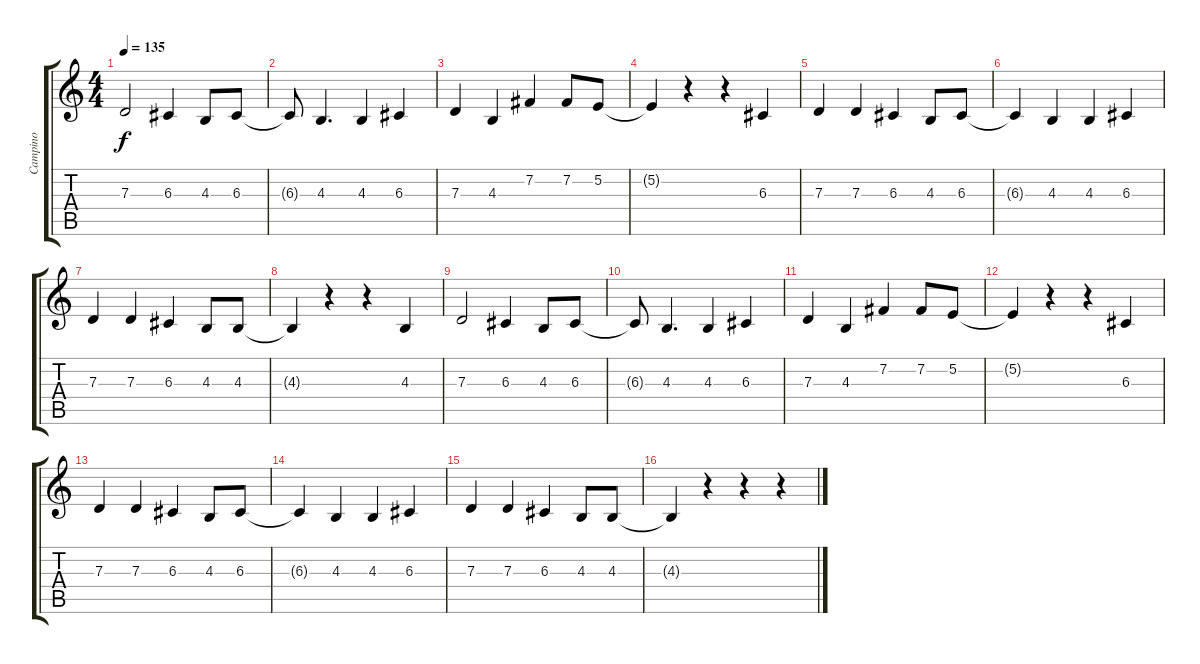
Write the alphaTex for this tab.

\track ("Campino" "Campino") {instrument lead1square}
\staff {score tabs}
\tuning (E4 B3 G3 D3 A2 E2) {hide}
\ts (4 4)
\tempo 135
\clef g2
\ks c
7.3.2{dy f} 6.3.4 4.3.8 6.3.8 |
6.3{t}.8 4.3.4{d} 4.3.4 6.3.4 |
7.3.4 4.3.4 7.2.4 7.2.8 5.2.8 |
5.2{t}.4 r.4 r.4 6.3.4 |
7.3.4 7.3.4 6.3.4 4.3.8 6.3.8 |
6.3{t}.4 4.3.4 4.3.4 6.3.4 |
7.3.4 7.3.4 6.3.4 4.3.8 4.3.8 |
4.3{t}.4 r.4 r.4 4.3.4 |
7.3.2 6.3.4 4.3.8 6.3.8 |
6.3{t}.8 4.3.4{d} 4.3.4 6.3.4 |
7.3.4 4.3.4 7.2.4 7.2.8 5.2.8 |
5.2{t}.4 r.4 r.4 6.3.4 |
7.3.4 7.3.4 6.3.4 4.3.8 6.3.8 |
6.3{t}.4 4.3.4 4.3.4 6.3.4 |
7.3.4 7.3.4 6.3.4 4.3.8 4.3.8 |
4.3{t}.4 r.4 r.4 r.4
